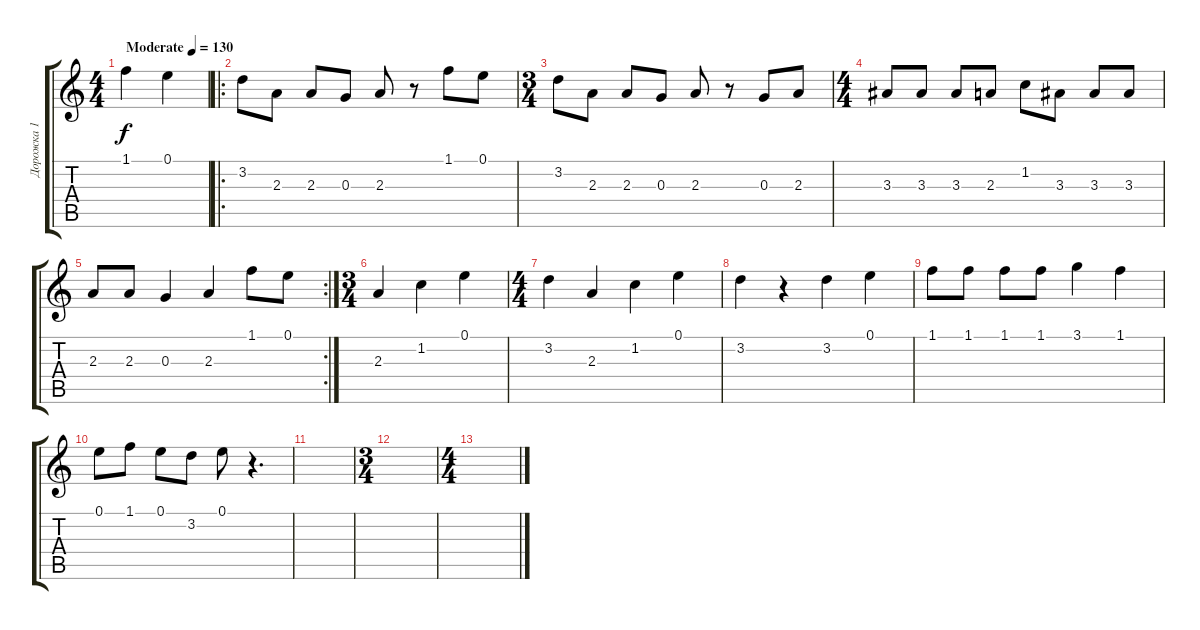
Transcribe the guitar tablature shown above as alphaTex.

\track ("Дорожка 1" "Дорожка 1") {instrument distortionguitar}
\staff {score tabs}
\tuning (E4 B3 G3 D3 A2 E2) {hide}
\ts (4 4)
\tempo (130 "Moderate")
\clef g2
\ks c
1.1.4{dy f instrument distortionguitar} 0.1.4 |
\ro
3.2.8 2.3.8 2.3.8 0.3.8 2.3.8 r.8 1.1.8 0.1.8 |
\ts (3 4)
3.2.8 2.3.8 2.3.8 0.3.8 2.3.8 r.8 0.3.8 2.3.8 |
\ts (4 4)
3.3.8 3.3.8 3.3.8 2.3.8 1.2.8 3.3.8 3.3.8 3.3.8 |
\rc 2
2.3.8 2.3.8 0.3.4 2.3.4 1.1.8 0.1.8 |
\ts (3 4)
2.3.4 1.2.4 0.1.4 |
\ts (4 4)
3.2.4 2.3.4 1.2.4 0.1.4 |
3.2.4 r.4 3.2.4 0.1.4 |
1.1.8 1.1.8 1.1.8 1.1.8 3.1.4 1.1.4 |
0.1.8 1.1.8 0.1.8 3.2.8 0.1.8 r.4{d} |
|
\ts (3 4)
|
\ts (4 4)
